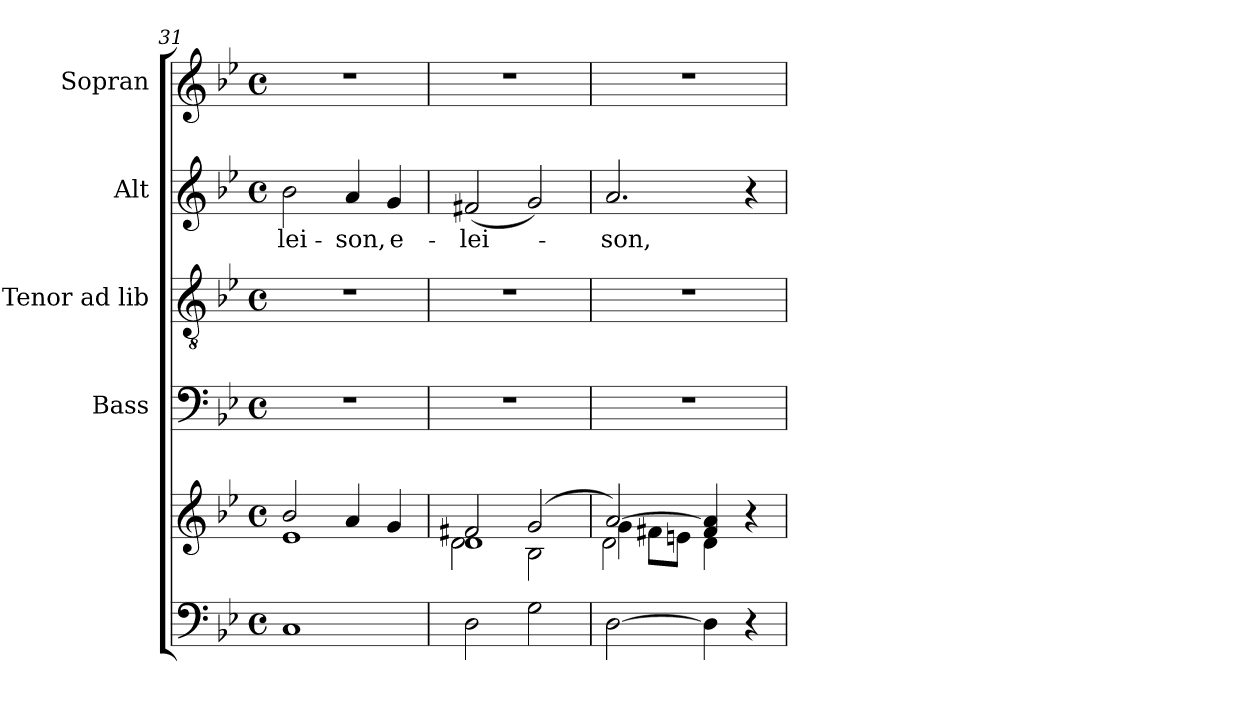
**kern	**kern	**kern	**kern	**kern	**text	**kern
*part5	*part5	*part4	*part3	*part2	*part2	*part1
*staff6	*staff5	*staff4	*staff3	*staff2	*staff2	*staff1
*	*	*I"Bass	*I"Tenor ad lib	*I"Alt	*	*I"Sopran
*	*	*I'B	*I'T	*I'A	*	*I'S
*clefF4	*clefG2	*clefF4	*clefGv2	*clefG2	*	*clefG2
*k[b-e-]	*k[b-e-]	*k[b-e-]	*k[b-e-]	*k[b-e-]	*	*k[b-e-]
*B-:	*B-:	*B-:	*B-:	*B-:	*	*B-:
*M4/4	*M4/4	*M4/4	*M4/4	*M4/4	*	*M4/4
*met(c)	*met(c)	*met(c)	*met(c)	*met(c)	*	*met(c)
=31	=31	=31	=31	=31	=31	=31
*	*^	*	*	*	*	*
!	!	!	!	!	!	!LO:LY:b	!
1C	2b-/	1e-	1r	1r	2b-\	-lei-	1r
!	!	!	!	!	!	!LO:LY:b	!
.	4a/	.	.	.	4a/	-son,	.
!	!	!	!	!	!	!LO:LY:b	!
.	4g/	.	.	.	4g/	e-	.
=32	=32	=32	=32	=32	=32	=32	=32
*	*	*^	*	*	*	*	*
!	!	!	!	!	!	!	!LO:LY:b	!
2D\	2f#X/	1d	2d\	1r	1r	(<2f#X/	-lei-	1r
2G\	(2g/	.	2B-\	.	.	2g/)	.	.
=33	=33	=33	=33	=33	=33	=33	=33	=33
!	!	!	!	!	!	!	!LO:LY:b	!
[2D\	[>2a/)	4g\	2d\	1r	1r	2.a/	-son,	1r
.	.	8f#X\L	.	.	.	.	.	.
.	.	8en\J	.	.	.	.	.	.
4D\]	4f#/ 4a/]	2ryy	4d\	.	.	.	.	.
4r	4r	.	4ryy	.	.	4r	.	.
*	*v	*v	*v	*	*	*	*	*
=	=	=	=	=	=	=
*-	*-	*-	*-	*-	*-	*-
